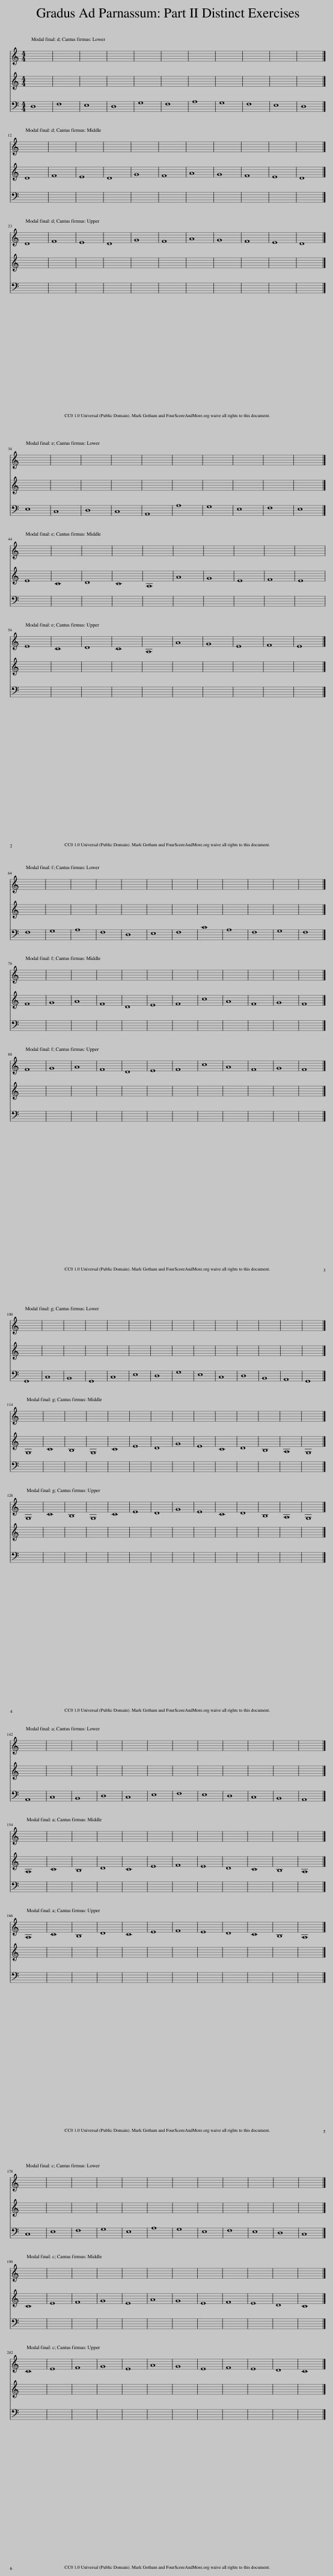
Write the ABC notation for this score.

X:1
%%score 1 2 3
L:1/8
M:4/4
I:linebreak $
K:C
V:1 treble
V:2 treble
V:3 bass
V:1
 x8 | x8 | x8 | x8 | x8 | %5
 x8 | x8 | x8 | x8 | x8 | %10
 x8 |]$ x8 | x8 | x8 | x8 | %15
 x8 | x8 | x8 | x8 | x8 | %20
 x8 | x8 |]$ D8 | F8 | E8 | %25
 D8 | G8 | F8 | A8 | G8 | %30
 F8 | E8 | D8 |]$ x8 | x8 | %35
 x8 | x8 | x8 | x8 | x8 | %40
 x8 | x8 | x8 |]$ x8 | x8 | %45
 x8 | x8 | x8 | x8 | x8 | %50
 x8 | x8 | x8 |$ E8 | C8 | %55
 D8 | C8 | A,8 | A8 | G8 | %60
 E8 | F8 | E8 |]$ x8 | x8 | %65
 x8 | x8 | x8 | x8 | x8 | %70
 x8 | x8 | x8 | x8 | x8 |]$ %75
 x8 | x8 | x8 | x8 | x8 | %80
 x8 | x8 | x8 | x8 | x8 | %85
 x8 | x8 |]$ F8 | G8 | A8 | %90
 F8 | D8 | E8 | F8 | c8 | %95
 A8 | F8 | G8 | F8 |]$ x8 | %100
 x8 | x8 | x8 | x8 | x8 | %105
 x8 | x8 | x8 | x8 | x8 | %110
 x8 | x8 | x8 |]$ x8 | x8 | %115
 x8 | x8 | x8 | x8 | x8 | %120
 x8 | x8 | x8 | x8 | x8 | %125
 x8 | x8 |]$ G,8 | C8 | B,8 | %130
 G,8 | C8 | E8 | D8 | G8 | %135
 E8 | C8 | D8 | B,8 | A,8 | %140
 G,8 |]$ x8 | x8 | x8 | x8 | %145
 x8 | x8 | x8 | x8 | x8 | %150
 x8 | x8 | x8 |]$ x8 | x8 | %155
 x8 | x8 | x8 | x8 | x8 | %160
 x8 | x8 | x8 | x8 | x8 |]$ %165
 A,8 | C8 | B,8 | D8 | C8 | %170
 E8 | F8 | E8 | D8 | C8 | %175
 B,8 | A,8 |]$ x8 | x8 | x8 | %180
 x8 | x8 | x8 | x8 | x8 | %185
 x8 | x8 | x8 | x8 |]$ x8 | %190
 x8 | x8 | x8 | x8 | x8 | %195
 x8 | x8 | x8 | x8 | x8 | %200
 x8 |]$ C8 | E8 | F8 | G8 | %205
 E8 | A8 | G8 | E8 | F8 | %210
 E8 | D8 | C8 |] %213
V:2
 x8 | x8 | x8 | x8 | x8 | %5
 x8 | x8 | x8 | x8 | x8 | %10
 x8 |]$ D8 | F8 | E8 | D8 | %15
 G8 | F8 | A8 | G8 | F8 | %20
 E8 | D8 |]$ x8 | x8 | x8 | %25
 x8 | x8 | x8 | x8 | x8 | %30
 x8 | x8 | x8 |]$ x8 | x8 | %35
 x8 | x8 | x8 | x8 | x8 | %40
 x8 | x8 | x8 |]$ E8 | C8 | %45
 D8 | C8 | A,8 | A8 | G8 | %50
 E8 | F8 | E8 |$ x8 | x8 | %55
 x8 | x8 | x8 | x8 | x8 | %60
 x8 | x8 | x8 |]$ x8 | x8 | %65
 x8 | x8 | x8 | x8 | x8 | %70
 x8 | x8 | x8 | x8 | x8 |]$ %75
 F8 | G8 | A8 | F8 | D8 | %80
 E8 | F8 | c8 | A8 | F8 | %85
 G8 | F8 |]$ x8 | x8 | x8 | %90
 x8 | x8 | x8 | x8 | x8 | %95
 x8 | x8 | x8 | x8 |]$ x8 | %100
 x8 | x8 | x8 | x8 | x8 | %105
 x8 | x8 | x8 | x8 | x8 | %110
 x8 | x8 | x8 |]$ G,8 | C8 | %115
 B,8 | G,8 | C8 | E8 | D8 | %120
 G8 | E8 | C8 | D8 | B,8 | %125
 A,8 | G,8 |]$ x8 | x8 | x8 | %130
 x8 | x8 | x8 | x8 | x8 | %135
 x8 | x8 | x8 | x8 | x8 | %140
 x8 |]$ x8 | x8 | x8 | x8 | %145
 x8 | x8 | x8 | x8 | x8 | %150
 x8 | x8 | x8 |]$ A,8 | C8 | %155
 B,8 | D8 | C8 | E8 | F8 | %160
 E8 | D8 | C8 | B,8 | A,8 |]$ %165
 x8 | x8 | x8 | x8 | x8 | %170
 x8 | x8 | x8 | x8 | x8 | %175
 x8 | x8 |]$ x8 | x8 | x8 | %180
 x8 | x8 | x8 | x8 | x8 | %185
 x8 | x8 | x8 | x8 |]$ C8 | %190
 E8 | F8 | G8 | E8 | A8 | %195
 G8 | E8 | F8 | E8 | D8 | %200
 C8 |]$ x8 | x8 | x8 | x8 | %205
 x8 | x8 | x8 | x8 | x8 | %210
 x8 | x8 | x8 |] %213
V:3
 D,8 | F,8 | E,8 | D,8 | G,8 | %5
 F,8 | A,8 | G,8 | F,8 | E,8 | %10
 D,8 |]$ x8 | x8 | x8 | x8 | %15
 x8 | x8 | x8 | x8 | x8 | %20
 x8 | x8 |]$ x8 | x8 | x8 | %25
 x8 | x8 | x8 | x8 | x8 | %30
 x8 | x8 | x8 |]$ E,8 | C,8 | %35
 D,8 | C,8 | A,,8 | A,8 | G,8 | %40
 E,8 | F,8 | E,8 |]$ x8 | x8 | %45
 x8 | x8 | x8 | x8 | x8 | %50
 x8 | x8 | x8 |$ x8 | x8 | %55
 x8 | x8 | x8 | x8 | x8 | %60
 x8 | x8 | x8 |]$ F,8 | G,8 | %65
 A,8 | F,8 | D,8 | E,8 | F,8 | %70
 C8 | A,8 | F,8 | G,8 | F,8 |]$ %75
 x8 | x8 | x8 | x8 | x8 | %80
 x8 | x8 | x8 | x8 | x8 | %85
 x8 | x8 |]$ x8 | x8 | x8 | %90
 x8 | x8 | x8 | x8 | x8 | %95
 x8 | x8 | x8 | x8 |]$ G,,8 | %100
 C,8 | B,,8 | G,,8 | C,8 | E,8 | %105
 D,8 | G,8 | E,8 | C,8 | D,8 | %110
 B,,8 | A,,8 | G,,8 |]$ x8 | x8 | %115
 x8 | x8 | x8 | x8 | x8 | %120
 x8 | x8 | x8 | x8 | x8 | %125
 x8 | x8 |]$ x8 | x8 | x8 | %130
 x8 | x8 | x8 | x8 | x8 | %135
 x8 | x8 | x8 | x8 | x8 | %140
 x8 |]$ A,,8 | C,8 | B,,8 | D,8 | %145
 C,8 | E,8 | F,8 | E,8 | D,8 | %150
 C,8 | B,,8 | A,,8 |]$ x8 | x8 | %155
 x8 | x8 | x8 | x8 | x8 | %160
 x8 | x8 | x8 | x8 | x8 |]$ %165
 x8 | x8 | x8 | x8 | x8 | %170
 x8 | x8 | x8 | x8 | x8 | %175
 x8 | x8 |]$ C,8 | E,8 | F,8 | %180
 G,8 | E,8 | A,8 | G,8 | E,8 | %185
 F,8 | E,8 | D,8 | C,8 |]$ x8 | %190
 x8 | x8 | x8 | x8 | x8 | %195
 x8 | x8 | x8 | x8 | x8 | %200
 x8 |]$ x8 | x8 | x8 | x8 | %205
 x8 | x8 | x8 | x8 | x8 | %210
 x8 | x8 | x8 |] %213
